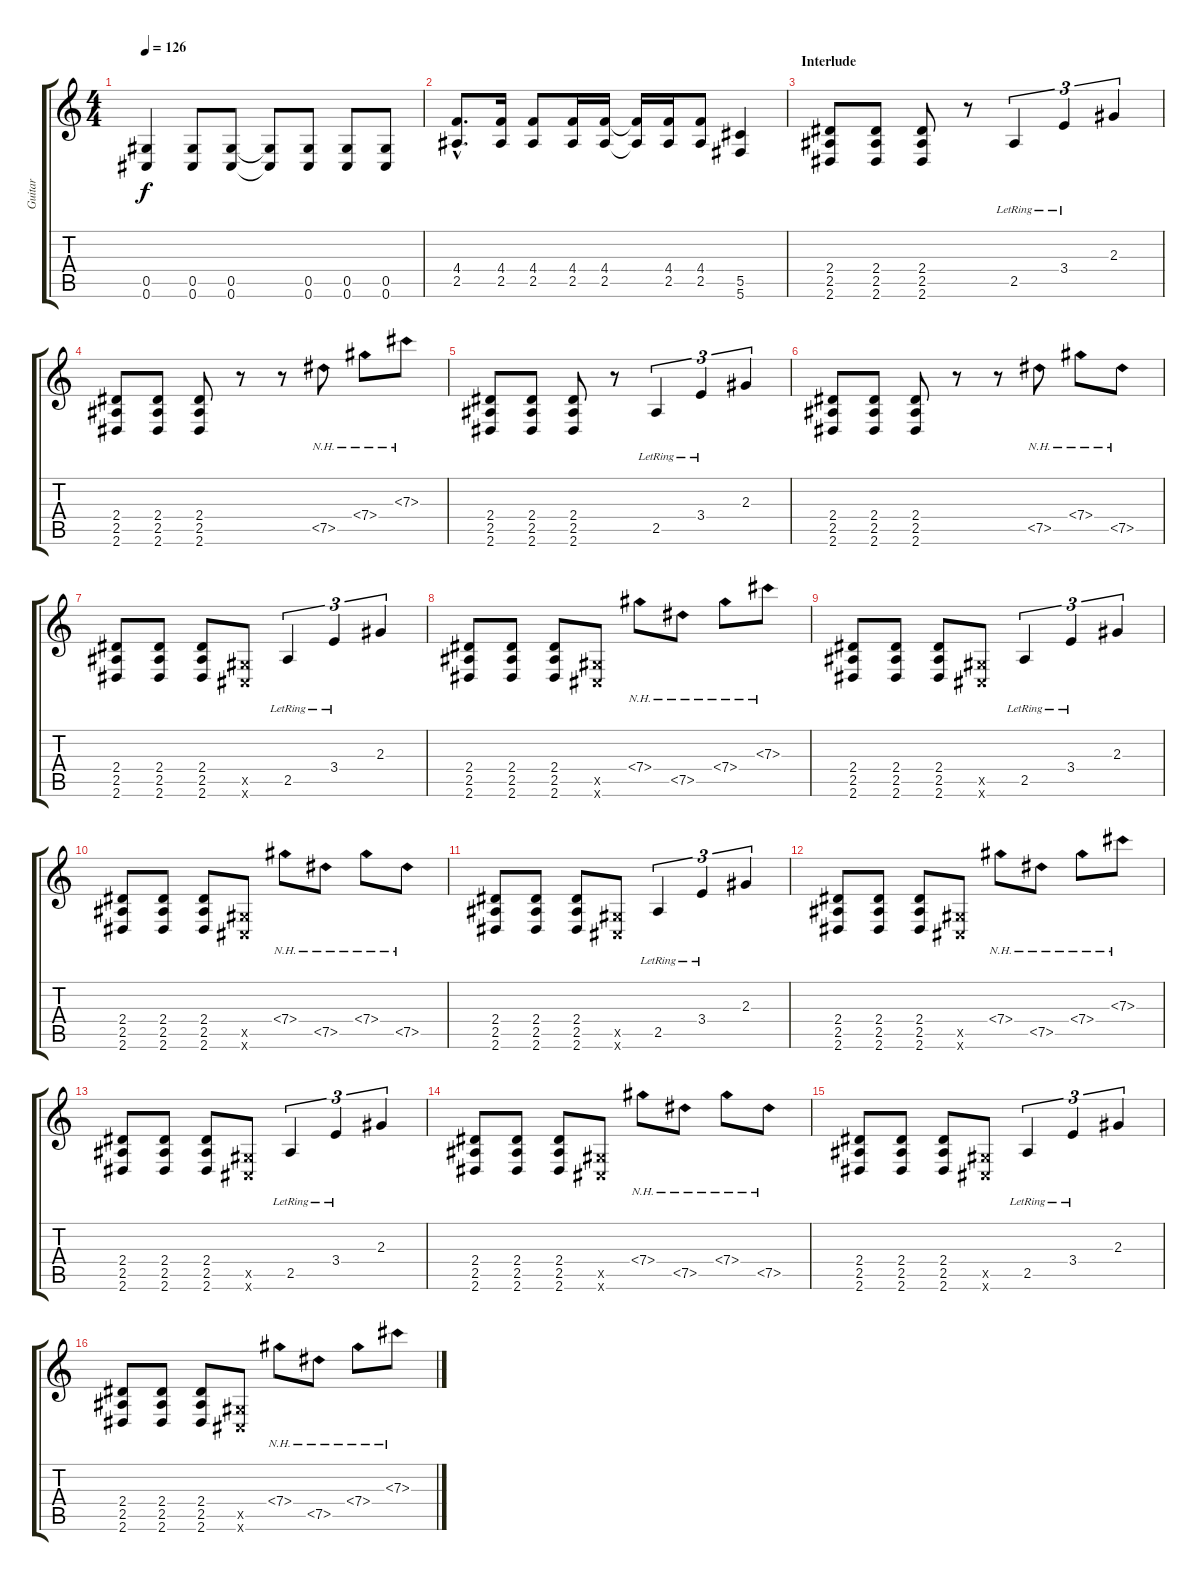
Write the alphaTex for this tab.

\track ("Guitar" "Guitar") {instrument distortionguitar}
\staff {score tabs}
\tuning (Eb4 Bb3 Gb3 Db3 Ab2 Db2) {hide}
\ts (4 4)
\tempo 126
\clef g2
\ks c
(0.5 0.6).4{dy f} (0.5 0.6).8 (0.5 0.6).8 (0.5{t} 0.6{t}).8 (0.5 0.6).8 (0.5 0.6).8 (0.5 0.6).8 |
(4.4{hac} 2.5{hac}).8{d} (4.4 2.5).16 (4.4 2.5).8 (4.4 2.5).16 (4.4 2.5).16 (4.4{t} 2.5{t}).16 (4.4 2.5).16 (4.4 2.5).8 (5.5 5.6).4 |
\section ("" "Interlude")
(2.4 2.5 2.6).8 (2.4 2.5 2.6).8 (2.4 2.5 2.6).8 r.8 2.5{lr}.4{tu (3 2)} 3.4{lr}.4{tu (3 2)} 2.3.4{tu (3 2)} |
(2.4 2.5 2.6).8 (2.4 2.5 2.6).8 (2.4 2.5 2.6).8 r.8 r.8 7.5{nh}.8 7.4{nh}.8 7.3{nh}.8 |
(2.4 2.5 2.6).8 (2.4 2.5 2.6).8 (2.4 2.5 2.6).8 r.8 2.5{lr}.4{tu (3 2)} 3.4{lr}.4{tu (3 2)} 2.3.4{tu (3 2)} |
(2.4 2.5 2.6).8 (2.4 2.5 2.6).8 (2.4 2.5 2.6).8 r.8 r.8 7.5{nh}.8 7.4{nh}.8 7.5{nh}.8 |
(2.4 2.5 2.6).8 (2.4 2.5 2.6).8 (2.4 2.5 2.6).8 (0.5{x} 0.6{x}).8 2.5{lr}.4{tu (3 2)} 3.4{lr}.4{tu (3 2)} 2.3.4{tu (3 2)} |
(2.4 2.5 2.6).8 (2.4 2.5 2.6).8 (2.4 2.5 2.6).8 (0.5{x} 0.6{x}).8 7.4{nh}.8 7.5{nh}.8 7.4{nh}.8 7.3{nh}.8 |
(2.4 2.5 2.6).8 (2.4 2.5 2.6).8 (2.4 2.5 2.6).8 (0.5{x} 0.6{x}).8 2.5{lr}.4{tu (3 2)} 3.4{lr}.4{tu (3 2)} 2.3.4{tu (3 2)} |
(2.4 2.5 2.6).8 (2.4 2.5 2.6).8 (2.4 2.5 2.6).8 (0.5{x} 0.6{x}).8 7.4{nh}.8 7.5{nh}.8 7.4{nh}.8 7.5{nh}.8 |
(2.4 2.5 2.6).8 (2.4 2.5 2.6).8 (2.4 2.5 2.6).8 (0.5{x} 0.6{x}).8 2.5{lr}.4{tu (3 2)} 3.4{lr}.4{tu (3 2)} 2.3.4{tu (3 2)} |
(2.4 2.5 2.6).8 (2.4 2.5 2.6).8 (2.4 2.5 2.6).8 (0.5{x} 0.6{x}).8 7.4{nh}.8 7.5{nh}.8 7.4{nh}.8 7.3{nh}.8 |
(2.4 2.5 2.6).8 (2.4 2.5 2.6).8 (2.4 2.5 2.6).8 (0.5{x} 0.6{x}).8 2.5{lr}.4{tu (3 2)} 3.4{lr}.4{tu (3 2)} 2.3.4{tu (3 2)} |
(2.4 2.5 2.6).8 (2.4 2.5 2.6).8 (2.4 2.5 2.6).8 (0.5{x} 0.6{x}).8 7.4{nh}.8 7.5{nh}.8 7.4{nh}.8 7.5{nh}.8 |
(2.4 2.5 2.6).8 (2.4 2.5 2.6).8 (2.4 2.5 2.6).8 (0.5{x} 0.6{x}).8 2.5{lr}.4{tu (3 2)} 3.4{lr}.4{tu (3 2)} 2.3.4{tu (3 2)} |
(2.4 2.5 2.6).8 (2.4 2.5 2.6).8 (2.4 2.5 2.6).8 (0.5{x} 0.6{x}).8 7.4{nh}.8 7.5{nh}.8 7.4{nh}.8 7.3{nh}.8
